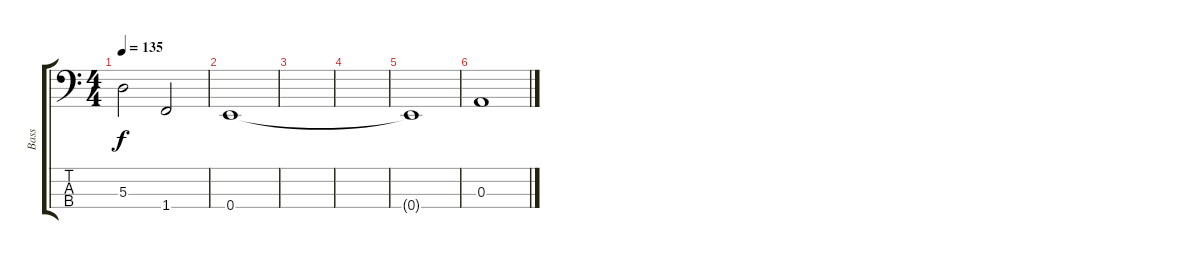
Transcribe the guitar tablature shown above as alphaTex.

\track ("Bass" "Bass") {instrument electricbassfinger}
\staff {score tabs}
\tuning (G2 D2 A1 E1) {hide}
\ts (4 4)
\tempo 135
\clef f4
\ks c
5.3.2{dy f} 1.4.2 |
0.4.1 |
|
|
0.4{t}.1 |
0.3.1
